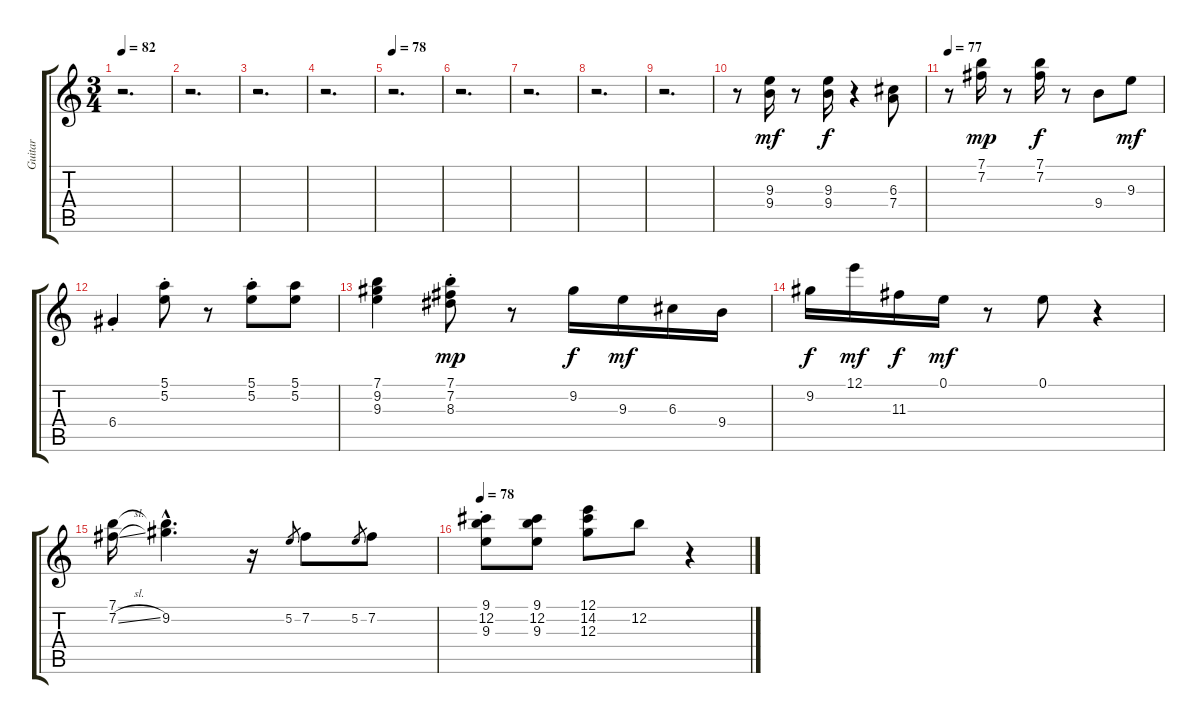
\track ("Guitar" "Guitar") {instrument electricguitarclean}
\staff {score tabs}
\tuning (E4 B3 G3 D3 A2 E2) {hide}
\ts (3 4)
\tempo 82
\clef g2
\ks c
r.2{d dy f} |
r.2{d} |
r.2{d} |
r.2{d} |
\tempo 78
r.2{d} |
r.2{d} |
r.2{d} |
r.2{d} |
r.2{d} |
r.8 (9.3 9.4).16{dy mf balance 14 instrument overdrivenguitar} r.8 (9.3 9.4).16{dy f} r.4 (6.3 7.4).8 |
\tempo 77
r.8 (7.1 7.2).16{dy mp} r.8 (7.1 7.2).16{dy f} r.8 9.4.8 9.3.8{dy mf} |
6.4{st}.4 (5.1{st} 5.2{st}).8 r.8 (5.1{st} 5.2{st}).8 (5.1 5.2).8 |
(7.1 9.2 9.3).4 (7.1{st} 7.2{st} 8.3{st}).8{dy mp} r.8 9.2.16{dy f} 9.3.16{dy mf} 6.3.16 9.4.16 |
9.2.16{dy f} 12.1.16{dy mf} 11.3.16{dy f} 0.1.16{dy mf} r.8 0.1.8 r.4 |
(7.1 7.2{sl}).16 (7.1{hac t} 9.2{hac}).4{d} r.16 5.2.8{gr} 7.2.8 5.2.8{gr} 7.2.8 |
\tempo 78
(9.1{st} 12.2{st} 9.3{st}).8 (9.1 12.2 9.3).8 (12.1 14.2 12.3).8 12.2.8 r.4
